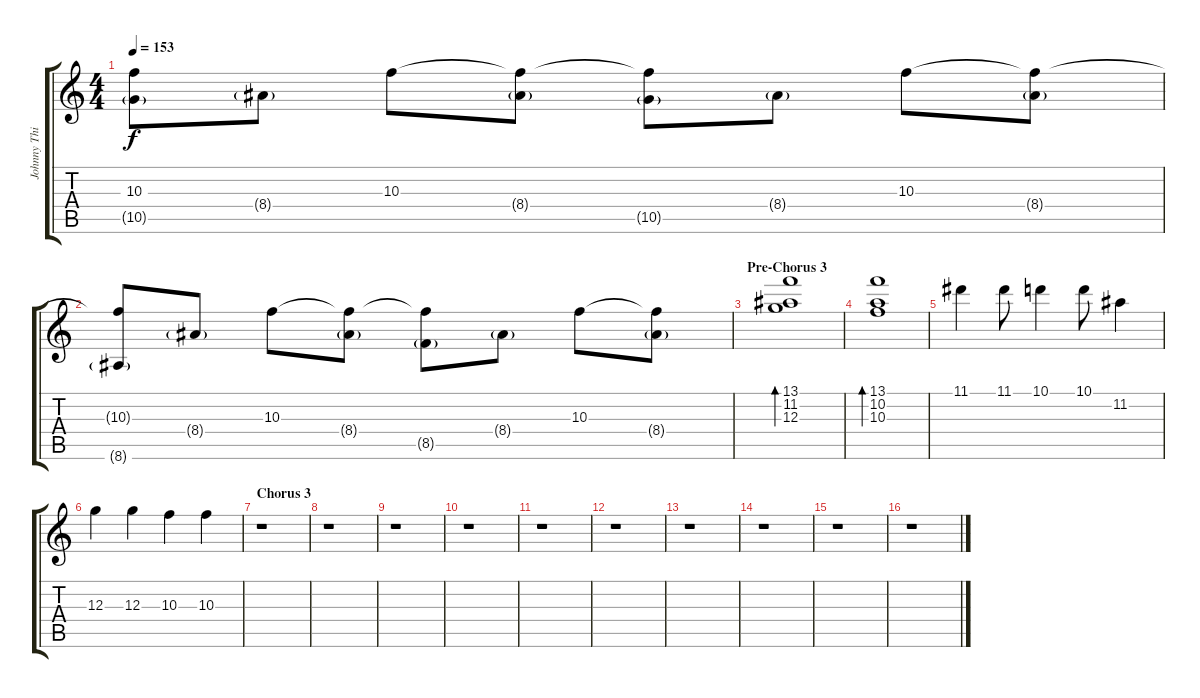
\track ("Johnny Third" "Johnny Thi") {instrument electricguitarjazz}
\staff {score tabs}
\tuning (E4 B3 G3 D3 A2 D2) {hide}
\ts (4 4)
\tempo 153
\clef g2
\ks c
(10.3{t} 10.5{g}).8{dy f} 8.4{g}.8 10.3.8 (10.3{t} 8.4{g}).8 (10.3{t} 10.5{g}).8 8.4{g}.8 10.3.8 (10.3{t} 8.4{g}).8 |
(10.3{t} 8.6{g}).8 8.4{g}.8 10.3.8 (10.3{t} 8.4{g}).8 (10.3{t} 8.5{g}).8 8.4{g}.8 10.3.8 (10.3{t} 8.4{g}).8 |
\section ("" "Pre-Chorus 3")
(13.1 11.2 12.3).1{bd 120} |
(13.1 10.2 10.3).1{bd 120} |
11.1.4 11.1.8 10.1.4 10.1.8 11.2.4 |
12.3.4 12.3.4 10.3.4 10.3.4 |
\section ("" "Chorus 3")
r.1 |
r.1 |
r.1 |
r.1 |
r.1 |
r.1 |
r.1 |
r.1 |
r.1 |
r.1
